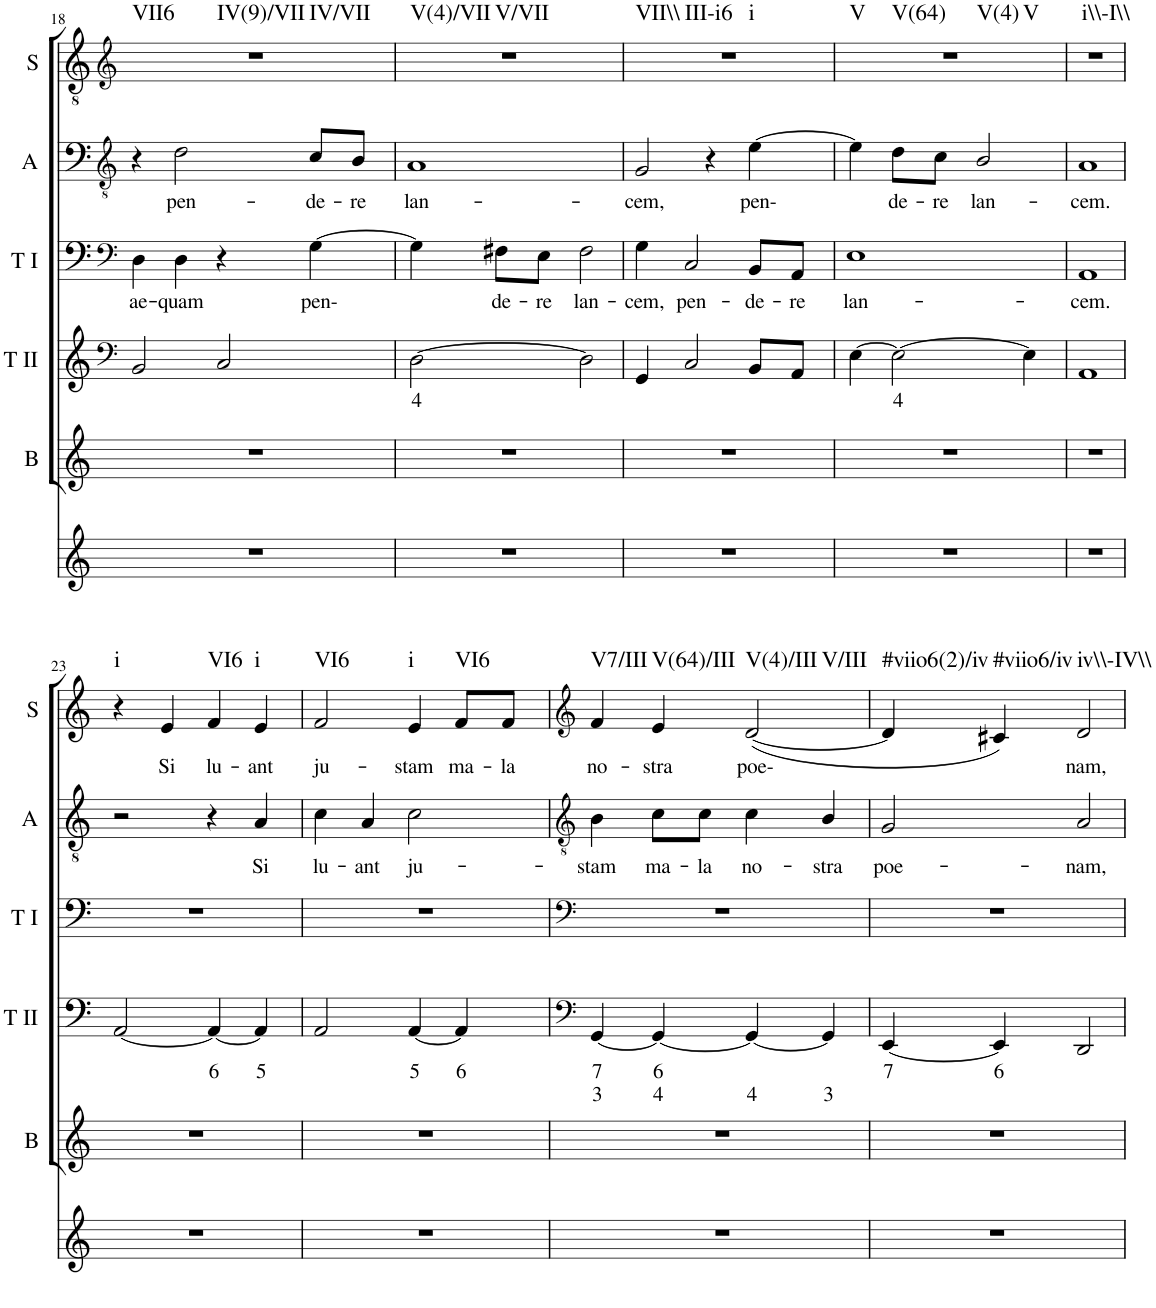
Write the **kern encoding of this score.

**kern	**kern	**kern	**text	**text	**kern	**text	**kern	**text	**kern	**text	**harte
*part6	*part5	*part4	*part4	*part4	*part3	*part3	*part2	*part2	*part1	*part1	*part1
*staff6	*staff5	*staff4	*staff4	*staff4	*staff3	*staff3	*staff2	*staff2	*staff1	*staff1	*
*I"Continuo	*I"Bass	*I"Tenor II	*	*	*I"Tenor I	*	*I"Alto	*	*I"Soprano	*	*
*	*I'B	*I'T II	*	*	*I'T I	*	*I'A	*	*I'S	*	*
!!LO:PB:g=z
*clefG2	*clefG2	*clefF4	*	*	*clefF4	*	*clefGv2	*	*clefG2	*	*
*k[]	*k[]	*k[]	*	*	*k[]	*	*k[]	*	*k[]	*	*
=18	=18	=18	=18	=18	=18	=18	=18	=18	=18	=18	=18
!	!	!	!	!	!	!LO:LY:b	!	!	!	!	!LO:H:n=1:kt=VII6
!	!	!	!	!	!	!	!	!	!	!	!LO:H:n=2:kt=IV(9)/VII
!	!	!	!	!	!	!	!	!	!	!	!LO:H:n=3:kt=IV/VII
1r	1r	2BB/	.	.	4D\	ae-	4r	.	1r	.	N N N
!	!	!	!	!	!	!LO:LY:b	!	!LO:LY:b	!	!	!
.	.	.	.	.	4D\	quam	2d\	pen-	.	.	.
.	.	2C/	.	.	4r	.	.	.	.	.	.
!	!	!	!	!	!	!LO:LY:b	!	!LO:LY:b	!	!	!
.	.	.	.	.	[4G\	pen-	8c/L	de-	.	.	.
!	!	!	!	!	!	!	!	!LO:LY:b	!	!	!
.	.	.	.	.	.	.	8B/J	re	.	.	.
=19	=19	=19	=19	=19	=19	=19	=19	=19	=19	=19	=19
!	!	!	!LO:LY:b	!	!	!	!	!LO:LY:b	!	!	!LO:H:n=1:kt=V(4)/VII
!	!	!	!	!	!	!	!	!	!	!	!LO:H:n=2:kt=V/VII
1r	1r	[2D\	4	.	4G\]	.	1A	lan-	1r	.	N N
!	!	!	!	!	!	!LO:LY:b	!	!	!	!	!
.	.	.	.	.	8F#X\L	de-	.	.	.	.	.
!	!	!	!	!	!	!LO:LY:b	!	!	!	!	!
.	.	.	.	.	8E\J	re	.	.	.	.	.
!	!	!	!	!	!	!LO:LY:b	!	!	!	!	!
.	.	2D\]	.	.	2F#\	lan-	.	.	.	.	.
=20	=20	=20	=20	=20	=20	=20	=20	=20	=20	=20	=20
!	!	!	!	!	!	!LO:LY:b	!	!LO:LY:b	!	!	!LO:H:n=1:kt=VII\\
!	!	!	!	!	!	!	!	!	!	!	!LO:H:n=2:kt=III-i6
!	!	!	!	!	!	!	!	!	!	!	!LO:H:n=3:kt=i
1r	1r	4GG/	.	.	4G\	cem,	2G/	cem,	1r	.	N N N
!	!	!	!	!	!	!LO:LY:b	!	!	!	!	!
.	.	2C/	.	.	2C/	pen-	.	.	.	.	.
.	.	.	.	.	.	.	4r	.	.	.	.
!	!	!	!	!	!	!LO:LY:b	!	!LO:LY:b	!	!	!
.	.	8BB/L	.	.	8BB/L	de-	[4e\	pen-	.	.	.
!	!	!	!	!	!	!LO:LY:b	!	!	!	!	!
.	.	8AA/J	.	.	8AA/J	re	.	.	.	.	.
=21	=21	=21	=21	=21	=21	=21	=21	=21	=21	=21	=21
!	!	!	!	!	!	!LO:LY:b	!	!	!	!	!LO:H:n=1:kt=V
!	!	!	!	!	!	!	!	!	!	!	!LO:H:n=2:kt=V(64)
!	!	!	!	!	!	!	!	!	!	!	!LO:H:n=3:kt=V(4)
!	!	!	!	!	!	!	!	!	!	!	!LO:H:n=4:kt=V
1r	1r	[4E\	.	.	1E	lan-	4e\]	.	1r	.	N N N N
!	!	!	!LO:LY:b	!	!	!	!	!LO:LY:b	!	!	!
.	.	2E\_	4	.	.	.	8d\L	de-	.	.	.
!	!	!	!	!	!	!	!	!LO:LY:b	!	!	!
.	.	.	.	.	.	.	8c\J	re	.	.	.
!	!	!	!	!	!	!	!	!LO:LY:b	!	!	!
.	.	.	.	.	.	.	2B/	lan-	.	.	.
.	.	4E\]	.	.	.	.	.	.	.	.	.
=22	=22	=22	=22	=22	=22	=22	=22	=22	=22	=22	=22
!	!	!	!	!	!	!LO:LY:b	!	!LO:LY:b	!	!	!LO:H:kt=i\\-I\\
1r	1r	1AA	.	.	1AA	cem.	1A	cem.	1r	.	N
!!LO:LB:g=z
=23	=23	=23	=23	=23	=23	=23	=23	=23	=23	=23	=23
!	!	!	!	!	!	!	!	!	!	!	!LO:H:kt=i
1r	1r	[2AA/	.	.	1r	.	2r	.	4r	.	N
!	!	!	!	!	!	!	!	!	!	!LO:LY:b	!
.	.	.	.	.	.	.	.	.	4e/	Si	.
!	!	!	!LO:LY:b	!	!	!	!	!	!	!LO:LY:b	!LO:H:kt=VI6
.	.	4AA/_	6	.	.	.	4r	.	4f/	lu-	N
!	!	!	!LO:LY:b	!	!	!	!	!LO:LY:b	!	!LO:LY:b	!LO:H:kt=i
.	.	4AA/]	5	.	.	.	4A/	Si	4e/	ant	N
=24	=24	=24	=24	=24	=24	=24	=24	=24	=24	=24	=24
!	!	!	!	!	!	!	!	!LO:LY:b	!	!LO:LY:b	!LO:H:kt=VI6
1r	1r	2AA/	.	.	1r	.	4c\	lu-	2f/	ju-	N
!	!	!	!	!	!	!	!	!LO:LY:b	!	!	!
.	.	.	.	.	.	.	4A/	ant	.	.	.
!	!	!	!LO:LY:b	!	!	!	!	!LO:LY:b	!	!LO:LY:b	!LO:H:kt=i
.	.	[4AA/	5	.	.	.	2c\	ju-	4e/	stam	N
!	!	!	!LO:LY:b	!	!	!	!	!	!	!LO:LY:b	!LO:H:kt=VI6
.	.	4AA/]	6	.	.	.	.	.	8f/L	ma-	N
!	!	!	!	!	!	!	!	!	!	!LO:LY:b	!
.	.	.	.	.	.	.	.	.	8f/J	la	.
=25	=25	=25	=25	=25	=25	=25	=25	=25	=25	=25	=25
*	*	*clefF4	*	*	*clefF4	*	*clefGv2	*	*clefG2	*	*
!	!	!	!LO:LY:b	!LO:LY:b	!	!	!	!LO:LY:b	!	!LO:LY:b	!LO:H:kt=V7/III
1r	1r	[4GG/	7	3	1r	.	4B\	stam	4f/	no-	N
!	!	!	!LO:LY:b	!LO:LY:b	!	!	!	!LO:LY:b	!	!LO:LY:b	!LO:H:kt=V(64)/III
.	.	4GG/_	6	4	.	.	8c\L	ma-	4e/	stra	N
!	!	!	!	!	!	!	!	!LO:LY:b	!	!	!
.	.	.	.	.	.	.	8c\J	la	.	.	.
!	!	!	!	!LO:LY:b	!	!	!	!LO:LY:b	!	!LO:LY:b	!LO:H:n=1:kt=V(4)/III
!	!	!	!	!	!	!	!	!	!	!	!LO:H:n=2:kt=V/III
.	.	4GG/_	.	4	.	.	4c\	no-	([2d/	poe-	N N
!	!	!	!	!LO:LY:b	!	!	!	!LO:LY:b	!	!	!
.	.	4GG/]	.	3	.	.	4B/	stra	.	.	.
=26	=26	=26	=26	=26	=26	=26	=26	=26	=26	=26	=26
!	!	!	!LO:LY:b	!	!	!	!	!LO:LY:b	!	!	!LO:H:kt=#viio6(2)/iv
1r	1r	[4EE/	7	.	1r	.	2G/	poe-	4d/]	.	N
!	!	!	!LO:LY:b	!	!	!	!	!	!	!	!LO:H:kt=#viio6/iv
.	.	4EE/]	6	.	.	.	.	.	4c#X/)	.	N
!	!	!	!	!	!	!	!	!LO:LY:b	!	!LO:LY:b	!LO:H:kt=iv\\-IV\\
.	.	2DD/	.	.	.	.	2A/	nam,	2d/	nam,	N
=	=	=	=	=	=	=	=	=	=	=	=
*-	*-	*-	*-	*-	*-	*-	*-	*-	*-	*-	*-
